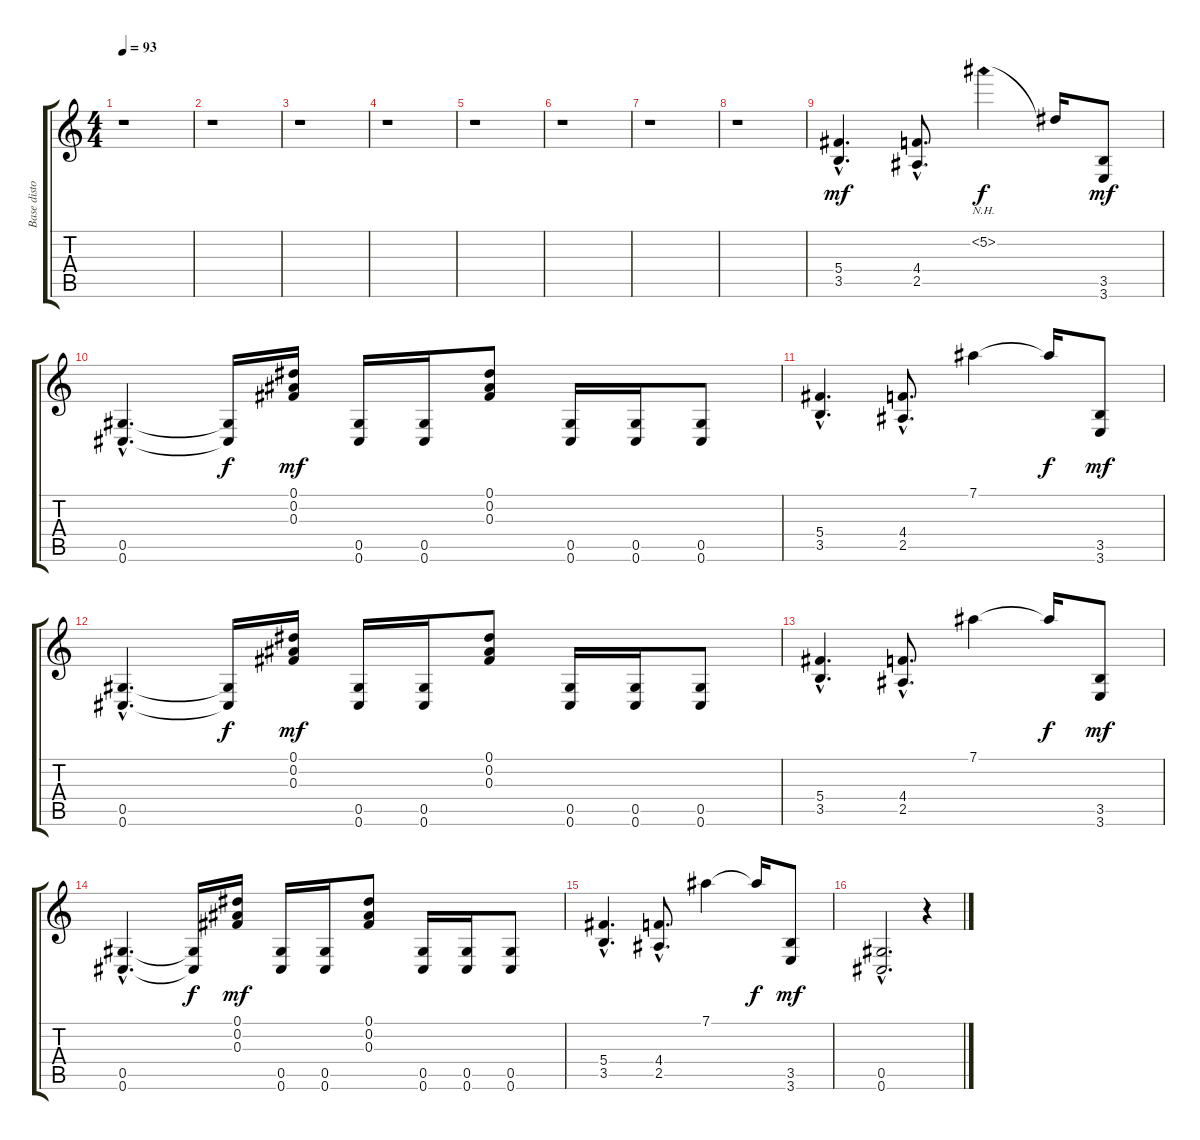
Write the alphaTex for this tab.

\track ("Base distorção 2" "Base disto") {instrument overdrivenguitar}
\staff {score tabs}
\tuning (Eb4 Bb3 Gb3 Db3 Ab2 Db2) {hide}
\ts (4 4)
\tempo 93
\clef g2
\ks c
r.1{dy mf} |
r.1 |
r.1 |
r.1 |
r.1 |
r.1 |
r.1 |
r.1 |
(5.4{hac} 3.5{hac}).4{d} (4.4{hac} 2.5{hac}).8{d} 5.2{nh}.4{dy f} 5.2{t}.16 (3.5 3.6).8{dy mf} |
(0.5{hac} 0.6{hac}).4{d} (0.5{t} 0.6{t}).16{dy f} (0.1 0.2 0.3).16{dy mf} (0.5 0.6).16 (0.5 0.6).16 (0.1 0.2 0.3).8 (0.5 0.6).16 (0.5 0.6).16 (0.5 0.6).8 |
(5.4{hac} 3.5{hac}).4{d} (4.4{hac} 2.5{hac}).8{d} 7.1.4 7.1{t}.16{dy f} (3.5 3.6).8{dy mf} |
(0.5{hac} 0.6{hac}).4{d} (0.5{t} 0.6{t}).16{dy f} (0.1 0.2 0.3).16{dy mf} (0.5 0.6).16 (0.5 0.6).16 (0.1 0.2 0.3).8 (0.5 0.6).16 (0.5 0.6).16 (0.5 0.6).8 |
(5.4{hac} 3.5{hac}).4{d} (4.4{hac} 2.5{hac}).8{d} 7.1.4 7.1{t}.16{dy f} (3.5 3.6).8{dy mf} |
(0.5{hac} 0.6{hac}).4{d} (0.5{t} 0.6{t}).16{dy f} (0.1 0.2 0.3).16{dy mf} (0.5 0.6).16 (0.5 0.6).16 (0.1 0.2 0.3).8 (0.5 0.6).16 (0.5 0.6).16 (0.5 0.6).8 |
(5.4{hac} 3.5{hac}).4{d} (4.4{hac} 2.5{hac}).8{d} 7.1.4 7.1{t}.16{dy f} (3.5 3.6).8{dy mf} |
(0.5{hac} 0.6{hac}).2{d} r.4
